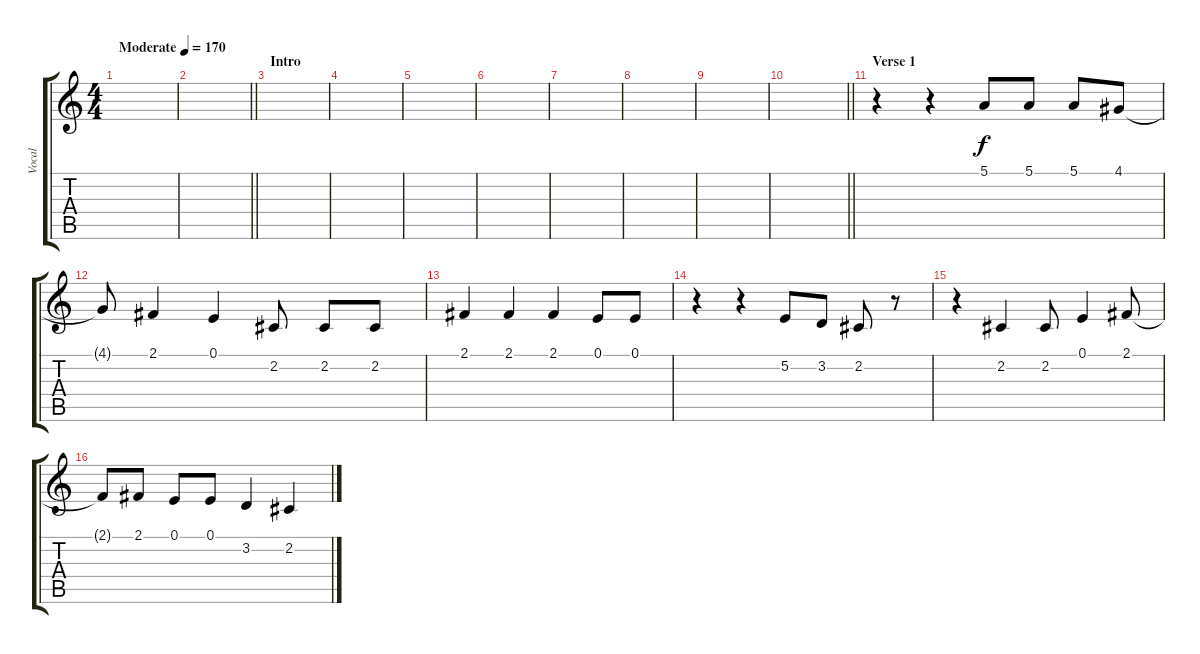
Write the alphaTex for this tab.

\track ("Vocal" "Vocal") {instrument lead6voice}
\staff {score tabs}
\tuning (E4 B3 G3 D3 A2 E2) {hide}
\ts (4 4)
\tempo (170 "Moderate")
\clef g2
\ks c
|
\barLineRight lightlight
|
\section ("" "Intro")
|
|
|
|
|
|
|
\barLineRight lightlight
|
\section ("" "Verse 1")
r.4 r.4 5.1.8 5.1.8 5.1.8 4.1.8 |
4.1{t}.8 2.1.4 0.1.4 2.2.8 2.2.8 2.2.8 |
2.1.4 2.1.4 2.1.4 0.1.8 0.1.8 |
r.4 r.4 5.2.8 3.2.8 2.2.8 r.8 |
r.4 2.2.4 2.2.8 0.1.4 2.1.8 |
2.1{t}.8 2.1.8 0.1.8 0.1.8 3.2.4 2.2.4
